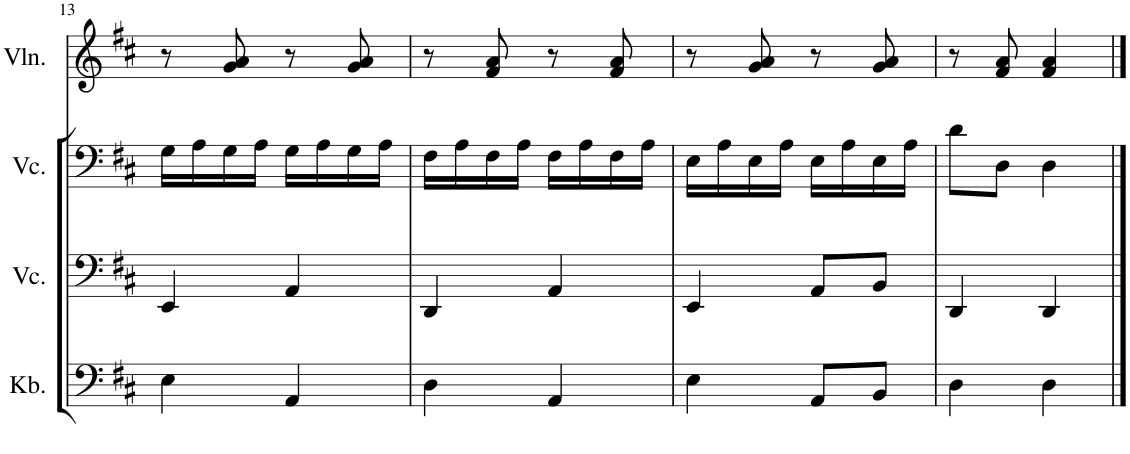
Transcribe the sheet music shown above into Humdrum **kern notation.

**kern	**kern	**kern	**kern
*part4	*part3	*part2	*part1
*staff4	*staff3	*staff2	*staff1
*I"Contrabass	*I"Violoncello	*I"Violoncello	*I"Violine
*	*I'Vc.	*I'Vc.	*I'Vln.
!!LO:PB:g=z
*clefF4	*clefF4	*clefF4	*clefG2
*Trd7c12	*	*	*
*k[f#c#]	*k[f#c#]	*k[f#c#]	*k[f#c#]
*D:	*D:	*D:	*D:
*M2/4	*M2/4	*M2/4	*M2/4
=13	=13	=13	=13
4E\	4EE/	16G\LL	8r
.	.	16A\	.
.	.	16G\	8g/ 8a/
.	.	16A\JJ	.
4AA/	4AA/	16G\LL	8r
.	.	16A\	.
.	.	16G\	8g/ 8a/
.	.	16A\JJ	.
=14	=14	=14	=14
4D\	4DD/	16F#\LL	8r
.	.	16A\	.
.	.	16F#\	8f#/ 8a/
.	.	16A\JJ	.
4AA/	4AA/	16F#\LL	8r
.	.	16A\	.
.	.	16F#\	8f#/ 8a/
.	.	16A\JJ	.
=15	=15	=15	=15
4E\	4EE/	16E\LL	8r
.	.	16A\	.
.	.	16E\	8g/ 8a/
.	.	16A\JJ	.
8AA/L	8AA/L	16E\LL	8r
.	.	16A\	.
8BB/J	8BB/J	16E\	8g/ 8a/
.	.	16A\JJ	.
=16	=16	=16	=16
4D\	4DD/	8d\L	8r
.	.	8D\J	8f#/ 8a/
4D\	4DD/	4D\	4f#/ 4a/
==	==	==	==
*-	*-	*-	*-
